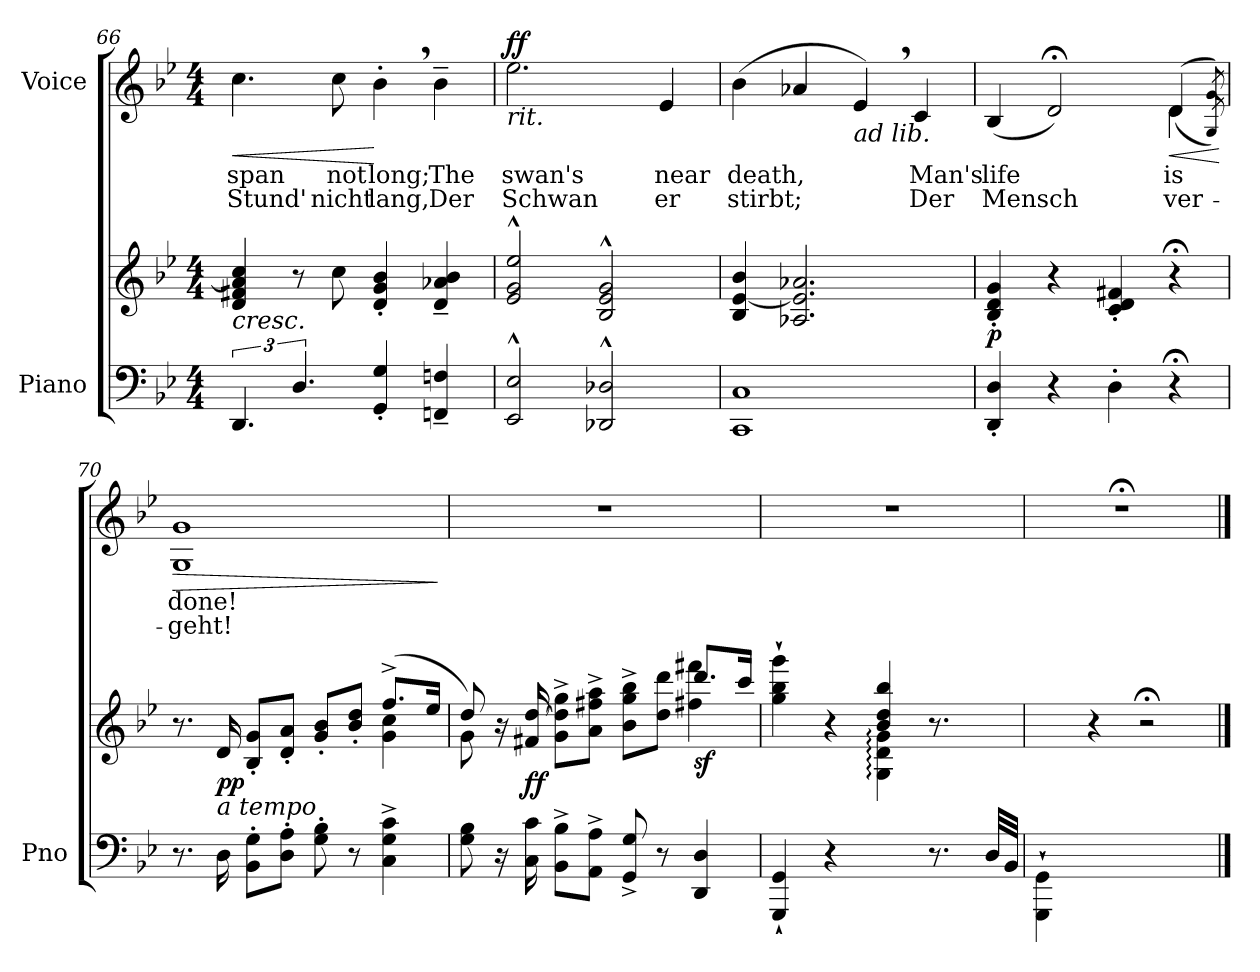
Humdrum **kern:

**kern	**kern	**dynam	**kern	**text	**text	**dynam
*part2	*part2	*part2	*part1	*part1	*part1	*part1
*staff3	*staff2	*staff2/3	*staff1	*staff1	*staff1	*staff1
*I"Piano	*	*	*I"Voice	*	*	*
*I'Pno	*	*	*	*	*	*
*clefF4	*clefG2	*	*clefG2	*	*	*
*k[b-e-]	*k[b-e-]	*	*k[b-e-]	*	*	*
*M4/4	*M4/4	*	*M4/4	*	*	*
=66	=66	=66	=66	=66	=66	=66
!	!	!LO:HP:b	!	!LO:LY:b	!LO:LY:b	!LO:HP:b
6.DD/	4d/ 4f#X/ 4a/] 4cc/	<	4.cc\	span	Stund'	<
6.D/	8r	.	.	.	.	.
!	!	!	!	!LO:LY:b	!LO:LY:b	!
.	8cc\	.	8cc\	not	nicht	.
!	!	!	!	!LO:LY:b	!LO:LY:b	!
4GG/' 4G/'	4d/' 4g/' 4b-/'	.	4b-',\	long;	lang,	[
!	!	!	!	!LO:LY:b	!LO:LY:b	!
4FFn/~ 4Fn/~	4d/~> 4a-X/~> 4b-/~>	.	4b-~\	The	Der	.
!!LO:LB:g=z
=67	=67	=67	=67	=67	=67	=67
!	!	!	!LO:TX:b:i:t=rit.	!	!	!
!	!	!LO:DY:b	!	!LO:LY:b	!LO:LY:b	!
!	!	!LO:DY:n=1:b	!	!	!	!LO:DY:a
2EE-/^^ 2E-/^^	2e-/^^ 2g/^^ 2ee-/^^	ff other-dynamics	2.ee-\	swan's	Schwan	ff
2DD-X/^^ 2D-X/^^	2B-/^^ 2e-/^^ 2g/^^	.	.	.	.	.
!	!	!	!	!LO:LY:b	!LO:LY:b	!
.	.	.	4e-/	near	er	.
=68	=68	=68	=68	=68	=68	=68
!	!	!	!	!LO:LY:b	!LO:LY:b	!
1CC 1C	4B-/ [4e-/ 4b-/	.	(4b-\	death,	stirbt;	.
.	2.A-X/ 2.e-/] 2.a-X/	.	4a-X/	.	.	.
!	!	!	!LO:TX:b:i:t=ad lib.	!	!	!
.	.	.	4e-,/)	.	.	.
!	!	!	!	!LO:LY:b	!LO:LY:b	!
.	.	.	4c/	Man's	Der	.
=69	=69	=69	=69	=69	=69	=69
!	!	!LO:DY:b	!	!LO:LY:b	!LO:LY:b	!
*	*	*	*^	*	*	*
4DD/' 4D/'	4B-/' 4d/' 4g/'	p	(<4B-/	2.ryy	life	Mensch	.
4r	4r	.	2d;</)	.	.	.	.
4D'\	4c/' 4d/' 4f#X/'	.	.	.	.	.	.
!	!	!	!	!	!LO:LY:b	!LO:LY:b	!LO:HP:b
4r;<	4r;<	.	(>(<4d/	4d	is	ver-	<
.	.	.	8qG/))	8qg/	.	.	.
*	*	*	*v	*v	*	*	*
.	.	.	.	.	.	[
=70	=70	=70	=70	=70	=70	=70
*	*^	*	*	*	*	*
!	!	!	!	!	!LO:LY:b	!LO:LY:b	!LO:HP:b
*	*	*	*	*^	*	*	*
8.r	8.r	2.ryy	.	1G	1g	done!	-geht!	>
!	!LO:TX:b:i:t=a tempo	!	!	!	!	!	!	!
!	!	!	!LO:DY:b	!	!	!	!	!
16D\	16d/	.	pp	.	.	.	.	.
8BB-\' 8G\'L	8B-/'< 8g/'<L	.	.	.	.	.	.	.
8D\' 8A\'J	8d/'< 8a/'<J	.	.	.	.	.	.	.
8G\' 8B-\'	8g/'< 8b-/'<L	.	.	.	.	.	.	.
8r	8b-/'< 8dd/'<J	.	.	.	.	.	.	.
4C\^ 4G\^ 4c\^	(8.ff^/L	4g\ 4cc\	.	.	.	.	.	.
.	16ee-/Jk	.	.	.	.	.	.	.
*	*v	*v	*	*	*	*	*	*
*	*	*	*v	*v	*	*	*
.	.	.	.	.	.	]
!!LO:LB:g=z
=71	=71	=71	=71	=71	=71	=71
*	*^	*	*	*	*	*
8G\ 8B-\	8dd/)	8g\	.	1r	.	.	.
16r	16r	8ryy	.	.	.	.	.
!	!	!	!LO:DY:b	!	!	!	!
16C\ 16c\	16f#X/ [<16dd/	.	ff	.	.	.	.
*	*v	*v	*	*	*	*	*
8BB-\^ 8B-\^L	8g\^> 8dd\]^> 8gg\^>L	.	.	.	.	.
8AA\^ 8A\^J	8a\^> 8ff#X\^> 8aa\^>J	.	.	.	.	.
8GG/^ 8G/^	8b-\^> 8gg\^> 8bb-\^>L	.	.	.	.	.
8r	8dd\ 8ddd\J	.	.	.	.	.
*	*^	*	*	*	*	*
!	!	!	!LO:DY:b	!	!	!	!
4DD/ 4D/	8.ddd/L	4ff#X\ 4fff#X\	sf	.	.	.	.
.	16ccc/Jk	.	.	.	.	.	.
=72	=72	=72	=72	=72	=72	=72	=72
*^	*	*	*	*	*	*	*
2...ryy	4GGG/` 4GG/`	4gg\`> 4bb-\`> 4ggg\`>	2ryy	.	1r	.	.	.
.	4r	4r	.	.	.	.	.	.
.	4ryy	4b-/ 4dd/ 4bb-/	4G\: 4d\: 4g\:	.	.	.	.	.
.	8.r	8.r	16ryy	.	.	.	.	.
.	.	.	8.ryy	.	.	.	.	.
!	!	!	!	!LO:DY:b	!	!	!	!
32D/LLL	16ryy	16ryy	.	other-dynamics	.	.	.	.
32BB-/JJJ	.	.	.	.	.	.	.	.
*v	*v	*	*	*	*	*	*	*
*	*v	*v	*	*	*	*	*
.	.	[	.	.	.	.
=73	=73	=73	=73	=73	=73	=73
*^	*	*	*	*	*	*
4GGG\`< 4GG\`<	1ryy	4ryy	.	1r;<	.	.	.
2.ryy	.	4r	.	.	.	.	.
.	.	2r;<	.	.	.	.	.
*v	*v	*	*	*	*	*	*
==	==	==	==	==	==	==
*-	*-	*-	*-	*-	*-	*-
